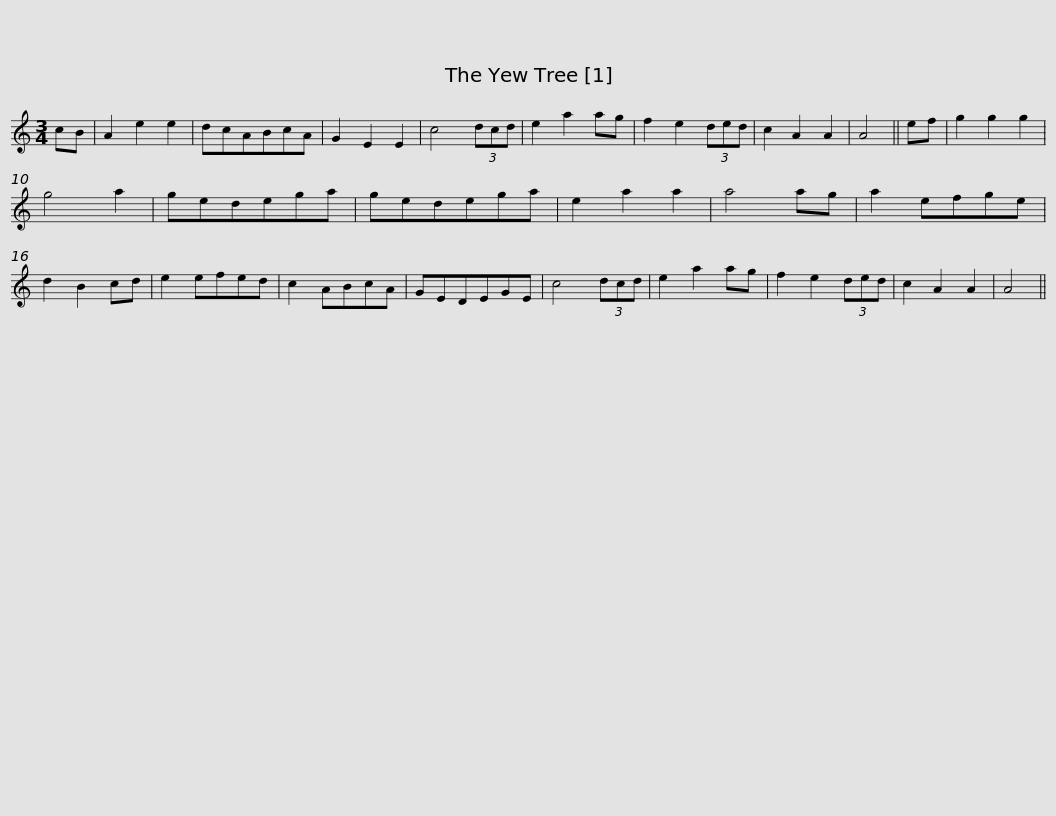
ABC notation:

X:1
L:1/8
M:3/4
I:linebreak $
K:C
V:1 treble
V:1
 cB | A2 e2 e2 | dcABcA | G2 E2 E2 | c4 (3dcd | %5
 e2 a2 ag | f2 e2 (3ded | c2 A2 A2 | A4 || ef | %10
 g2 g2 g2 | g4 a2 |$ gedega | gedega | e2 a2 a2 | %15
 a4 ag | a2 efge | d2 B2 cd | e2 efed | c2 ABcA | %20
 GEDEGE |$ c4 (3dcd | e2 a2 ag | f2 e2 (3ded | c2 A2 A2 | %25
 A4 || %26
